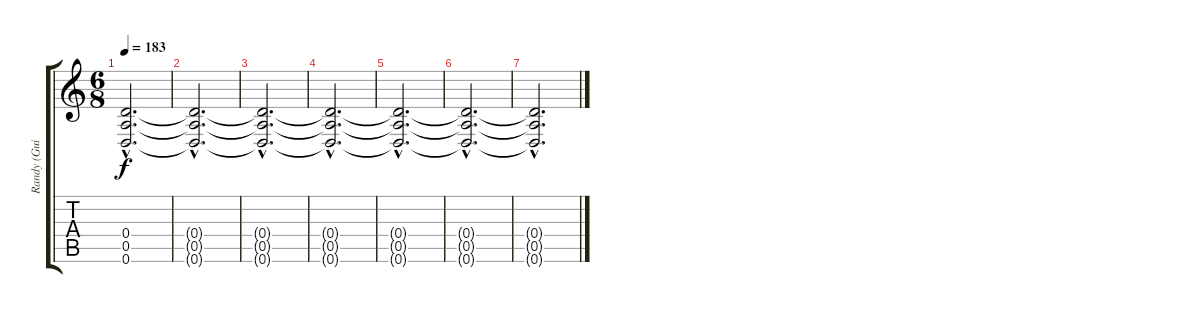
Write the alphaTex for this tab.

\track ("Randy (Guitar)" "Randy (Gui") {instrument overdrivenguitar}
\staff {score tabs}
\tuning (E4 B3 G3 D3 A2 D2) {hide}
\ts (6 8)
\tempo 183
\clef g2
\ks c
(0.4{hac t} 0.5{hac t} 0.6{hac t}).2{d dy f} |
(0.4{hac t} 0.5{hac t} 0.6{hac t}).2{d} |
(0.4{hac t} 0.5{hac t} 0.6{hac t}).2{d} |
(0.4{hac t} 0.5{hac t} 0.6{hac t}).2{d} |
(0.4{hac t} 0.5{hac t} 0.6{hac t}).2{d} |
(0.4{hac t} 0.5{hac t} 0.6{hac t}).2{d} |
(0.4{hac t} 0.5{hac t} 0.6{hac t}).2{d}
